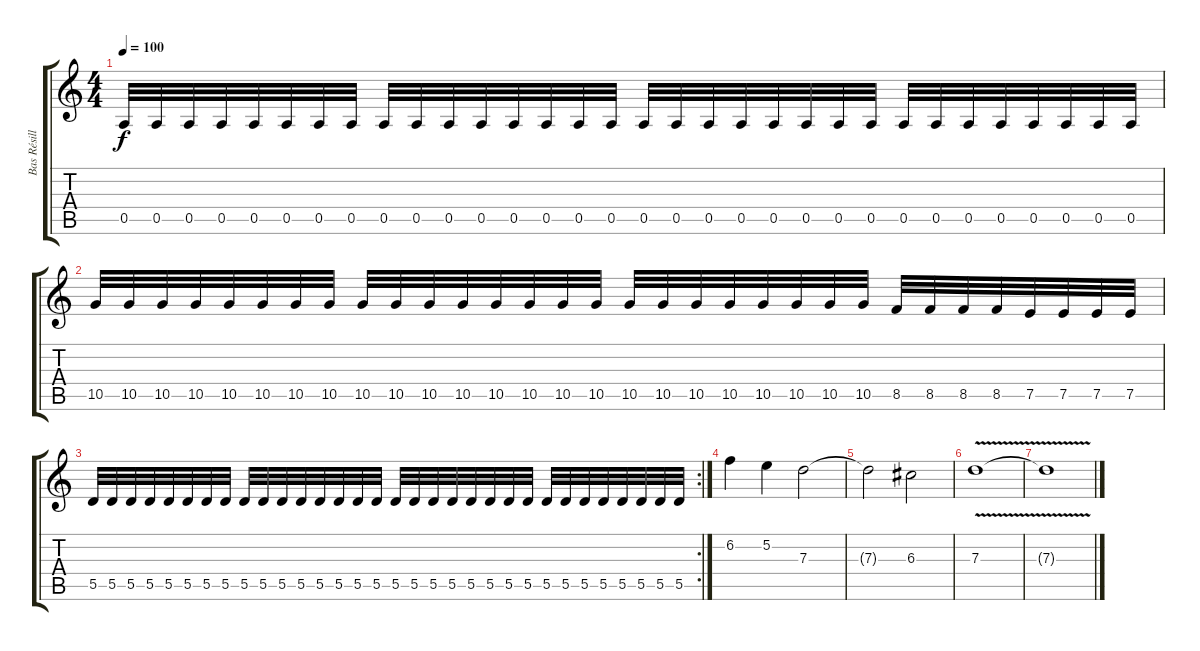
\track ("Bas Résille" "Bas Résill") {instrument distortionguitar}
\staff {score tabs}
\tuning (E4 B3 G3 D3 A2 E2) {hide}
\ts (4 4)
\tempo 100
\clef g2
\ks c
0.5.32{dy f} 0.5.32 0.5.32 0.5.32 0.5.32 0.5.32 0.5.32 0.5.32 0.5.32 0.5.32 0.5.32 0.5.32 0.5.32 0.5.32 0.5.32 0.5.32 0.5.32 0.5.32 0.5.32 0.5.32 0.5.32 0.5.32 0.5.32 0.5.32 0.5.32 0.5.32 0.5.32 0.5.32 0.5.32 0.5.32 0.5.32 0.5.32 |
10.5.32 10.5.32 10.5.32 10.5.32 10.5.32 10.5.32 10.5.32 10.5.32 10.5.32 10.5.32 10.5.32 10.5.32 10.5.32 10.5.32 10.5.32 10.5.32 10.5.32 10.5.32 10.5.32 10.5.32 10.5.32 10.5.32 10.5.32 10.5.32 8.5.32 8.5.32 8.5.32 8.5.32 7.5.32 7.5.32 7.5.32 7.5.32 |
\rc 2
5.5.32 5.5.32 5.5.32 5.5.32 5.5.32 5.5.32 5.5.32 5.5.32 5.5.32 5.5.32 5.5.32 5.5.32 5.5.32 5.5.32 5.5.32 5.5.32 5.5.32 5.5.32 5.5.32 5.5.32 5.5.32 5.5.32 5.5.32 5.5.32 5.5.32 5.5.32 5.5.32 5.5.32 5.5.32 5.5.32 5.5.32 5.5.32 |
6.2.4 5.2.4 7.3.2 |
7.3{t}.2 6.3.2 |
7.3{v}.1{volume 0} |
7.3{t}.1
